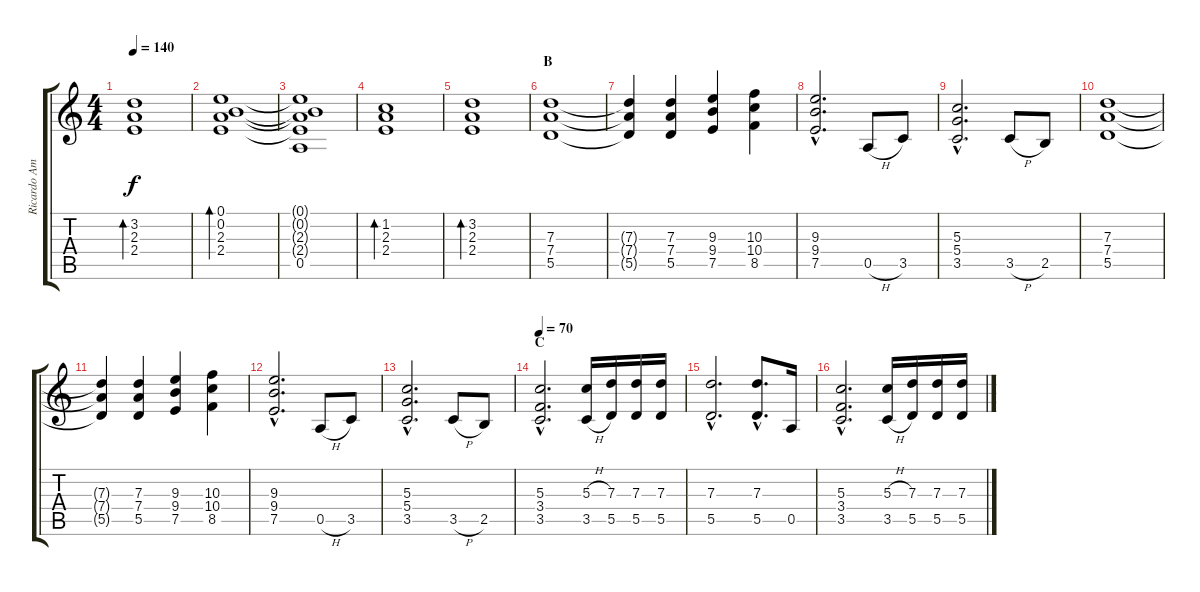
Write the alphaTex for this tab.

\track ("Ricardo Amorim" "Ricardo Am") {instrument distortionguitar}
\staff {score tabs}
\tuning (E4 B3 G3 D3 A2 E2) {hide}
\ts (4 4)
\tempo 140
\clef g2
\ks c
(3.2 2.3 2.4).1{bd 240 dy f} |
(0.1 0.2 2.3 2.4).1{bd 240} |
(0.1{t} 0.2{t} 2.3{t} 2.4{t} 0.5).1 |
(1.2 2.3 2.4).1{bd 240} |
(3.2 2.3 2.4).1{bd 240} |
\section ("" "B")
(7.3 7.4 5.5).1{instrument distortionguitar} |
(7.3{t} 7.4{t} 5.5{t}).4 (7.3 7.4 5.5).4 (9.3 9.4 7.5).4 (10.3 10.4 8.5).4 |
(9.3{hac} 9.4{hac} 7.5{hac}).2{d} 0.5{h}.8 3.5.8 |
(5.3{hac} 5.4{hac} 3.5{hac}).2{d} 3.5{h}.8 2.5.8 |
(7.3 7.4 5.5).1 |
(7.3{t} 7.4{t} 5.5{t}).4 (7.3 7.4 5.5).4 (9.3 9.4 7.5).4 (10.3 10.4 8.5).4 |
(9.3{hac} 9.4{hac} 7.5{hac}).2{d} 0.5{h}.8 3.5.8 |
(5.3{hac} 5.4{hac} 3.5{hac}).2{d} 3.5{h}.8 2.5.8 |
\section ("" "C")
\tempo 70
(5.3{hac} 3.4{hac} 3.5{hac}).2{d} (5.3{h} 3.5{h}).16 (7.3 5.5).16 (7.3 5.5).16 (7.3 5.5).16 |
(7.3{hac} 5.5{hac}).2{d} (7.3{hac} 5.5{hac}).8{d} 0.5.16 |
(5.3{hac} 3.4{hac} 3.5{hac}).2{d} (5.3{h} 3.5{h}).16 (7.3 5.5).16 (7.3 5.5).16 (7.3 5.5).16
